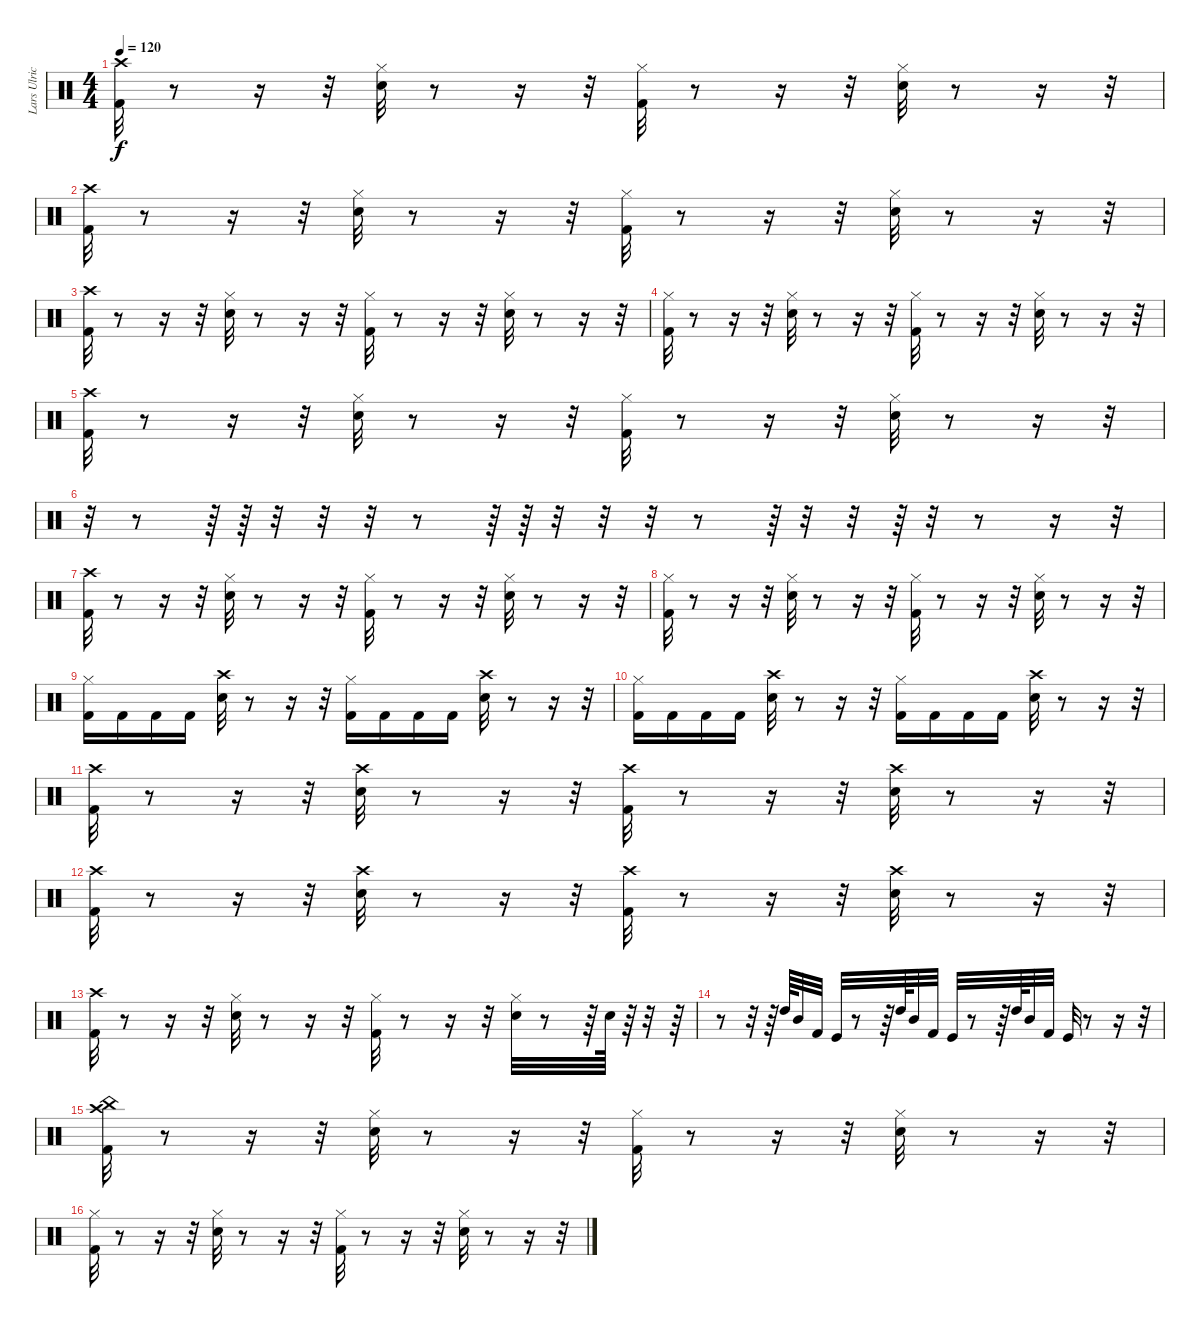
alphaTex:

\track ("Lars Ulrich" "Lars Ulric") {instrument percussion}
\staff {score}
\articulation defaults
\ts (4 4)
\tempo 120
\clef neutral
\ks c
("Crash high (hit)" "Kick (hit) 2").32{dy f} r.8 r.16 r.32 ("Hi-Hat (closed)" "Snare (hit) 2").32 r.8 r.16 r.32 ("Hi-Hat (closed)" "Kick (hit) 2").32 r.8 r.16 r.32 ("Hi-Hat (closed)" "Snare (hit) 2").32 r.8 r.16 r.32 |
("Kick (hit) 2" "Crash high (hit)").32 r.8 r.16 r.32 ("Snare (hit) 2" "Hi-Hat (closed)").32 r.8 r.16 r.32 ("Kick (hit) 2" "Hi-Hat (closed)").32 r.8 r.16 r.32 ("Snare (hit) 2" "Hi-Hat (closed)").32 r.8 r.16 r.32 |
("Kick (hit) 2" "Crash high (hit)").32 r.8 r.16 r.32 ("Snare (hit) 2" "Hi-Hat (closed)").32 r.8 r.16 r.32 ("Kick (hit) 2" "Hi-Hat (closed)").32 r.8 r.16 r.32 ("Snare (hit) 2" "Hi-Hat (closed)").32 r.8 r.16 r.32 |
("Kick (hit) 2" "Hi-Hat (closed)").32 r.8 r.16 r.32 ("Snare (hit) 2" "Hi-Hat (closed)").32 r.8 r.16 r.32 ("Kick (hit) 2" "Hi-Hat (closed)").32 r.8 r.16 r.32 ("Snare (hit) 2" "Hi-Hat (closed)").32 r.8 r.16 r.32 |
("Kick (hit) 2" "Crash high (hit)").32 r.8 r.16 r.32 ("Hi-Hat (closed)" "Snare (hit) 2").32 r.8 r.16 r.32 ("Hi-Hat (closed)" "Kick (hit) 2").32 r.8 r.16 r.32 ("Hi-Hat (closed)" "Snare (hit) 2").32 r.8 r.16 r.32 |
r.32 r.8 r.64 r.64 r.32 r.32 r.32 r.8 r.64 r.64 r.32 r.32 r.32 r.8 r.64 r.32 r.32 r.64 r.32 r.8 r.16 r.32 |
("Kick (hit) 2" "Crash high (hit)").32 r.8 r.16 r.32 ("Hi-Hat (closed)" "Snare (hit) 2").32 r.8 r.16 r.32 ("Hi-Hat (closed)" "Kick (hit) 2").32 r.8 r.16 r.32 ("Hi-Hat (closed)" "Snare (hit) 2").32 r.8 r.16 r.32 |
("Kick (hit) 2" "Hi-Hat (closed)").32 r.8 r.16 r.32 ("Snare (hit) 2" "Hi-Hat (closed)").32 r.8 r.16 r.32 ("Kick (hit) 2" "Hi-Hat (closed)").32 r.8 r.16 r.32 ("Snare (hit) 2" "Hi-Hat (closed)").32 r.8 r.16 r.32 |
("Hi-Hat (closed)" "Kick (hit) 2").16 "Kick (hit) 2".16 "Kick (hit) 2".16 "Kick (hit) 2".16 ("Crash high (hit)" "Snare (hit) 2").32 r.8 r.16 r.32 ("Hi-Hat (closed)" "Kick (hit) 2").16 "Kick (hit) 2".16 "Kick (hit) 2".16 "Kick (hit) 2".16 ("Crash high (hit)" "Snare (hit) 2").32 r.8 r.16 r.32 |
("Hi-Hat (closed)" "Kick (hit) 2").16 "Kick (hit) 2".16 "Kick (hit) 2".16 "Kick (hit) 2".16 ("Snare (hit) 2" "Crash high (hit)").32 r.8 r.16 r.32 ("Hi-Hat (closed)" "Kick (hit) 2").16 "Kick (hit) 2".16 "Kick (hit) 2".16 "Kick (hit) 2".16 ("Crash high (hit)" "Snare (hit) 2").32 r.8 r.16 r.32 |
("Crash high (hit)" "Kick (hit) 2").32 r.8 r.16 r.32 ("Crash high (hit)" "Snare (hit) 2").32 r.8 r.16 r.32 ("Crash high (hit)" "Kick (hit) 2").32 r.8 r.16 r.32 ("Crash high (hit)" "Snare (hit) 2").32 r.8 r.16 r.32 |
("Crash high (hit)" "Kick (hit) 2").32 r.8 r.16 r.32 ("Crash high (hit)" "Snare (hit) 2").32 r.8 r.16 r.32 ("Crash high (hit)" "Kick (hit) 2").32 r.8 r.16 r.32 ("Crash high (hit)" "Snare (hit) 2").32 r.8 r.16 r.32 |
("Crash high (hit)" "Kick (hit) 2").32 r.8 r.16 r.32 ("Hi-Hat (closed)" "Snare (hit) 2").32 r.8 r.16 r.32 ("Kick (hit) 2" "Hi-Hat (closed)").32 r.8 r.16 r.32 ("Hi-Hat (closed)" "Snare (hit) 2").32 r.8 r.64 "Snare (hit) 2".64 r.64 r.32 r.64 |
r.8 r.32 r.64 "High Tom (hit)".64 "Mid Tom (hit)".32 "Kick (hit) 2".32 "Kick (hit)".32 r.8 r.64 "High Tom (hit)".64 "Mid Tom (hit)".32 "Kick (hit) 2".32 "Kick (hit)".32 r.8 r.64 "High Tom (hit)".64 "Mid Tom (hit)".32 "Kick (hit) 2".32 "Kick (hit)".32 r.8 r.16 r.32 |
("Kick (hit) 2" "Crash high (hit)" "China (hit)").32 r.8 r.16 r.32 ("Snare (hit) 2" "Hi-Hat (closed)").32 r.8 r.16 r.32 ("Kick (hit) 2" "Hi-Hat (closed)").32 r.8 r.16 r.32 ("Snare (hit) 2" "Hi-Hat (closed)").32 r.8 r.16 r.32 |
("Kick (hit) 2" "Hi-Hat (closed)").32 r.8 r.16 r.32 ("Snare (hit) 2" "Hi-Hat (closed)").32 r.8 r.16 r.32 ("Kick (hit) 2" "Hi-Hat (closed)").32 r.8 r.16 r.32 ("Snare (hit) 2" "Hi-Hat (closed)").32 r.8 r.16 r.32
